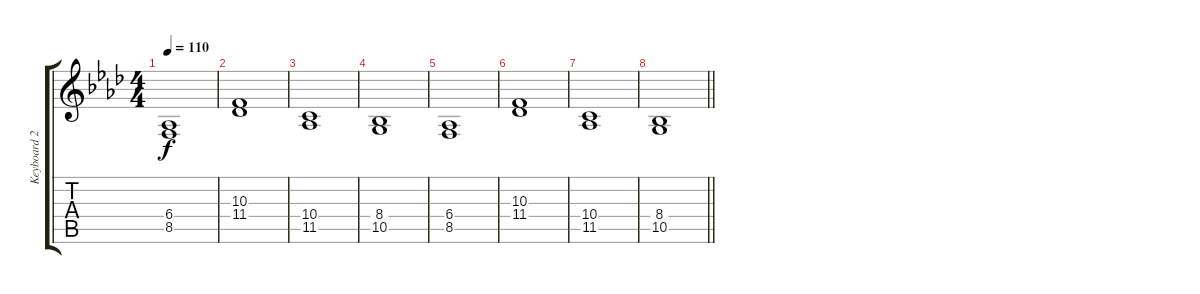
\track ("Keyboard 2 (Low)" "Keyboard 2") {instrument stringensemble2}
\staff {score tabs}
\tuning (E4 B3 G3 D3 A2 E2) {hide}
\ts (4 4)
\tempo 110
\clef g2
\ks fminor
(6.4 8.5).1{dy f} |
(10.3 11.4).1 |
(10.4 11.5).1{volume 0} |
(8.4 10.5).1 |
(6.4 8.5).1 |
(10.3 11.4).1 |
(10.4 11.5).1 |
\barLineRight lightlight
(8.4 10.5).1
